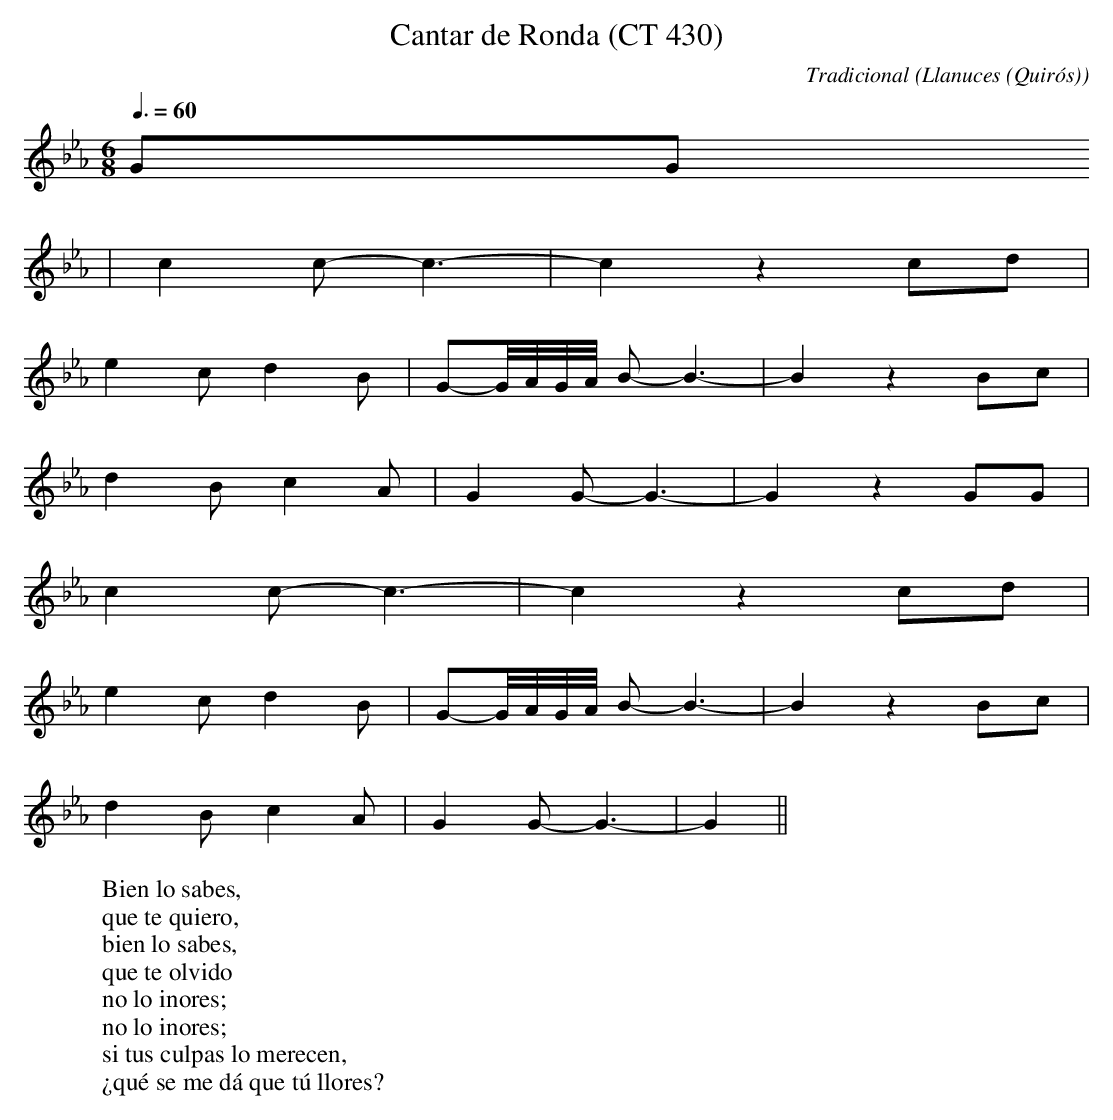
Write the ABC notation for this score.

X:1
T:Cantar de Ronda (CT 430)
C:Tradicional
O:Llanuces (Quirós)
M:6/8
L:1/8
Q:3/8=60
W:Bien lo sabes,
W:que te quiero,
W:bien lo sabes,
W:que te olvido
W:no lo inores;
W:no lo inores;
W:si tus culpas lo merecen,
W:¿qué se me dá que tú llores?
K:Cm
GG
|c2 c-c3-|c2 z2 cd|
e2 c d2 B|G-G/4A/4G/4A/4 B-B3-|B2 z2 Bc|
d2 B c2 A|G2 G-G3-|G2 z2 GG|
c2 c-c3-|c2 z2 cd|
e2 c d2 B|G-G/4A/4G/4A/4 B-B3-|B2 z2 Bc|
d2 B c2 A|G2 G-G3-|G2 ||
